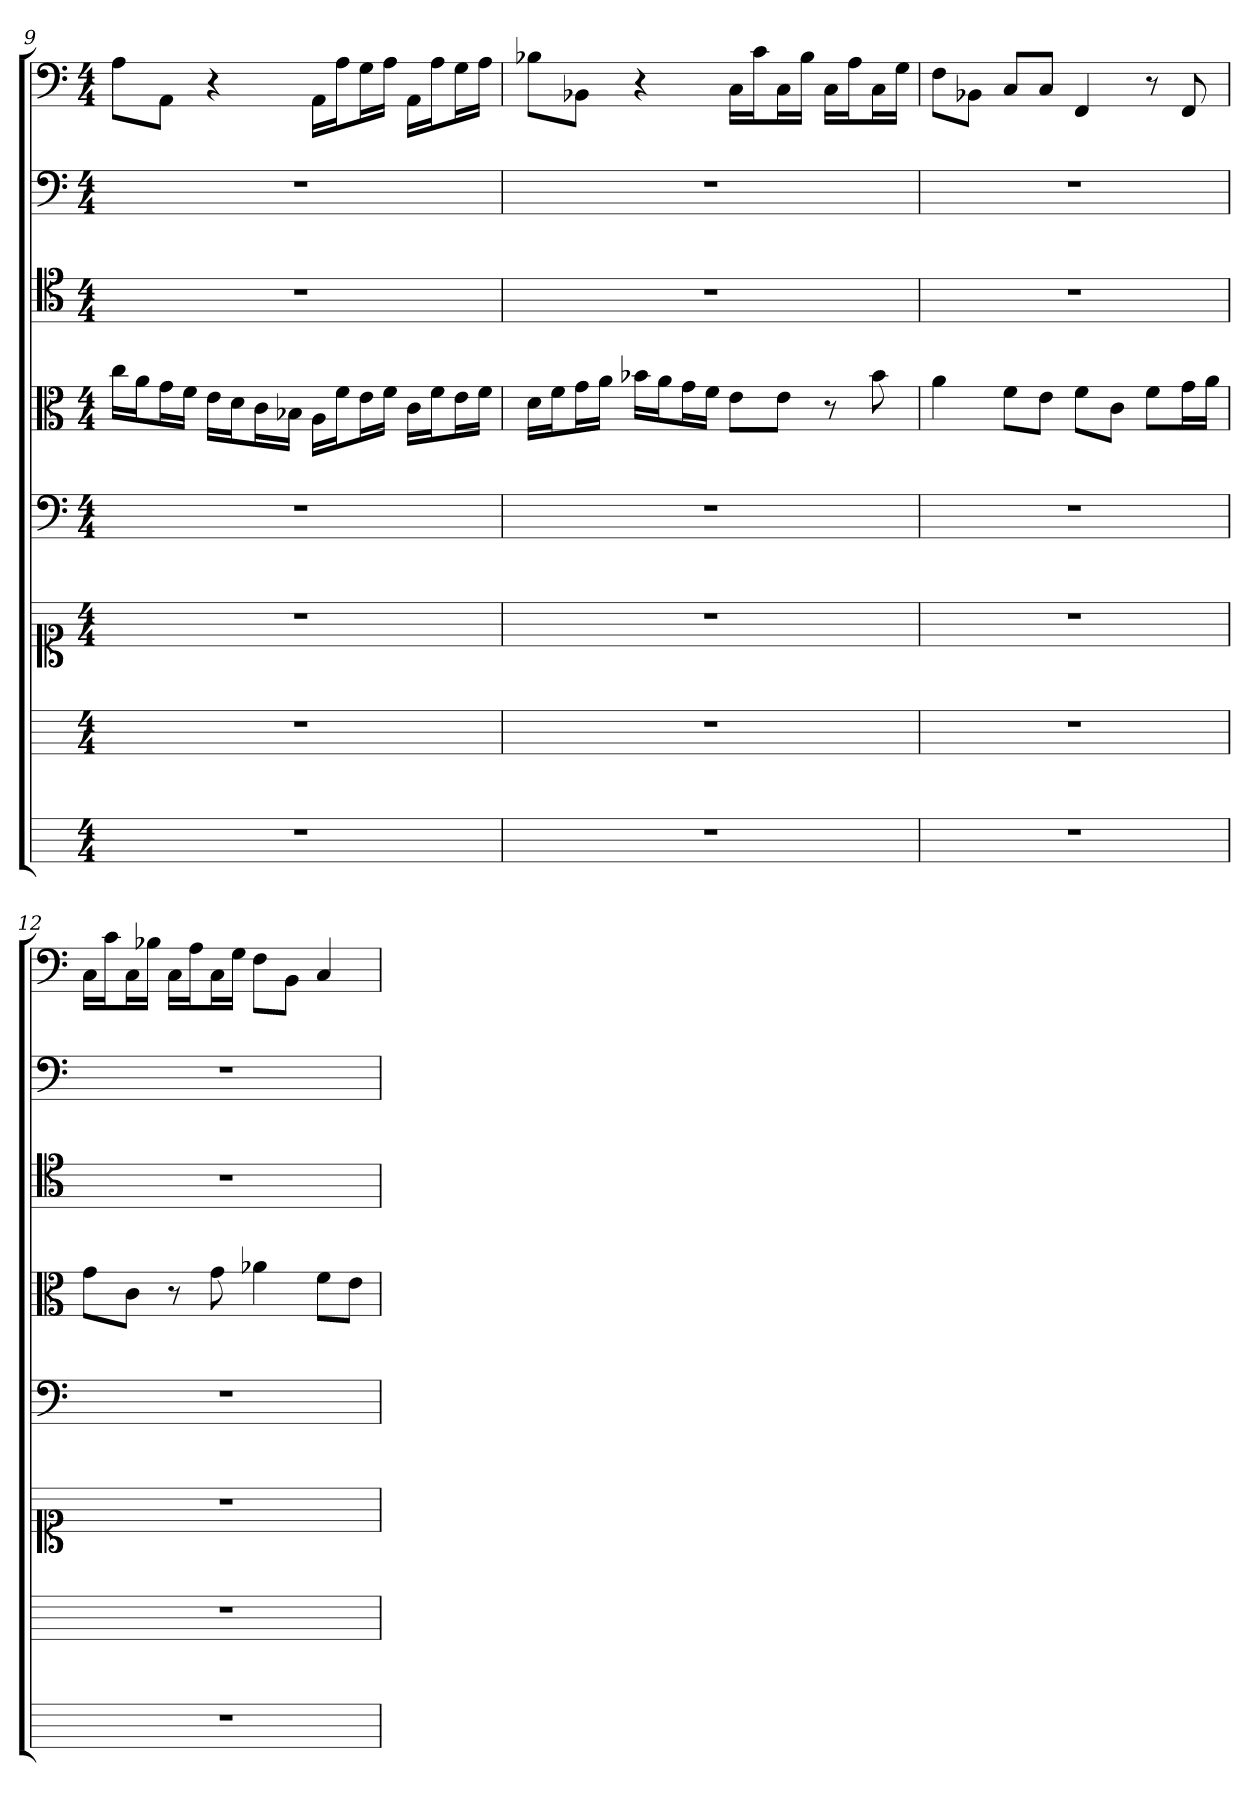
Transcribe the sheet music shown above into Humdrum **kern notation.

**kern	**kern	**kern	**kern	**kern	**kern	**kern	**kern
*part8	*part7	*part6	*part5	*part4	*part3	*part2	*part1
*staff8	*staff7	*staff6	*staff5	*staff4	*staff3	*staff2	*staff1
*	*	*clefC1	*clefF4	*clefC3	*clefC4	*clefF4	*clefF4
*k[]	*k[]	*k[]	*k[]	*k[]	*k[]	*k[]	*k[]
*C:	*C:	*C:	*C:	*C:	*C:	*C:	*C:
*M4/4	*M4/4	*M4/4	*M4/4	*M4/4	*M4/4	*M4/4	*M4/4
=9	=9	=9	=9	=9	=9	=9	=9
1r	1r	1r	1r	16cc\LL	1r	1r	8A\L
.	.	.	.	16a\J	.	.	.
.	.	.	.	16g\L	.	.	8AA\J
.	.	.	.	16f\JJ	.	.	.
.	.	.	.	16e\LL	.	.	4r
.	.	.	.	16d\J	.	.	.
.	.	.	.	16c\L	.	.	.
.	.	.	.	16B-X\JJ	.	.	.
.	.	.	.	16A\LL	.	.	16AA\LL
.	.	.	.	16f\J	.	.	16A\J
.	.	.	.	16e\L	.	.	16G\L
.	.	.	.	16f\JJ	.	.	16A\JJ
.	.	.	.	16c\LL	.	.	16AA\LL
.	.	.	.	16f\J	.	.	16A\J
.	.	.	.	16e\L	.	.	16G\L
.	.	.	.	16f\JJ	.	.	16A\JJ
=10	=10	=10	=10	=10	=10	=10	=10
1r	1r	1r	1r	16d\LL	1r	1r	8B-X\L
.	.	.	.	16f\J	.	.	.
.	.	.	.	16g\L	.	.	8BB-X\J
.	.	.	.	16a\JJ	.	.	.
.	.	.	.	16b-X\LL	.	.	4r
.	.	.	.	16a\J	.	.	.
.	.	.	.	16g\L	.	.	.
.	.	.	.	16f\JJ	.	.	.
.	.	.	.	8e\L	.	.	16C\LL
.	.	.	.	.	.	.	16c\J
.	.	.	.	8e\J	.	.	16C\L
.	.	.	.	.	.	.	16B-\JJ
.	.	.	.	8r	.	.	16C\LL
.	.	.	.	.	.	.	16A\J
.	.	.	.	8b-	.	.	16C\L
.	.	.	.	.	.	.	16G\JJ
=11	=11	=11	=11	=11	=11	=11	=11
1r	1r	1r	1r	4a	1r	1r	8F\L
.	.	.	.	.	.	.	8BB-X\J
.	.	.	.	8f\L	.	.	8C/L
.	.	.	.	8e\J	.	.	8C/J
.	.	.	.	8f\L	.	.	4FF
.	.	.	.	8c\J	.	.	.
.	.	.	.	8f\L	.	.	8r
.	.	.	.	16g\L	.	.	8FF
.	.	.	.	16a\JJ	.	.	.
=12	=12	=12	=12	=12	=12	=12	=12
1r	1r	1r	1r	8g\L	1r	1r	16C\LL
.	.	.	.	.	.	.	16c\J
.	.	.	.	8c\J	.	.	16C\L
.	.	.	.	.	.	.	16B-X\JJ
.	.	.	.	8r	.	.	16C\LL
.	.	.	.	.	.	.	16A\J
.	.	.	.	8g	.	.	16C\L
.	.	.	.	.	.	.	16G\JJ
.	.	.	.	4a-X	.	.	8F\L
.	.	.	.	.	.	.	8BB\J
.	.	.	.	8f\L	.	.	4C
.	.	.	.	8e\J	.	.	.
=	=	=	=	=	=	=	=
*-	*-	*-	*-	*-	*-	*-	*-
